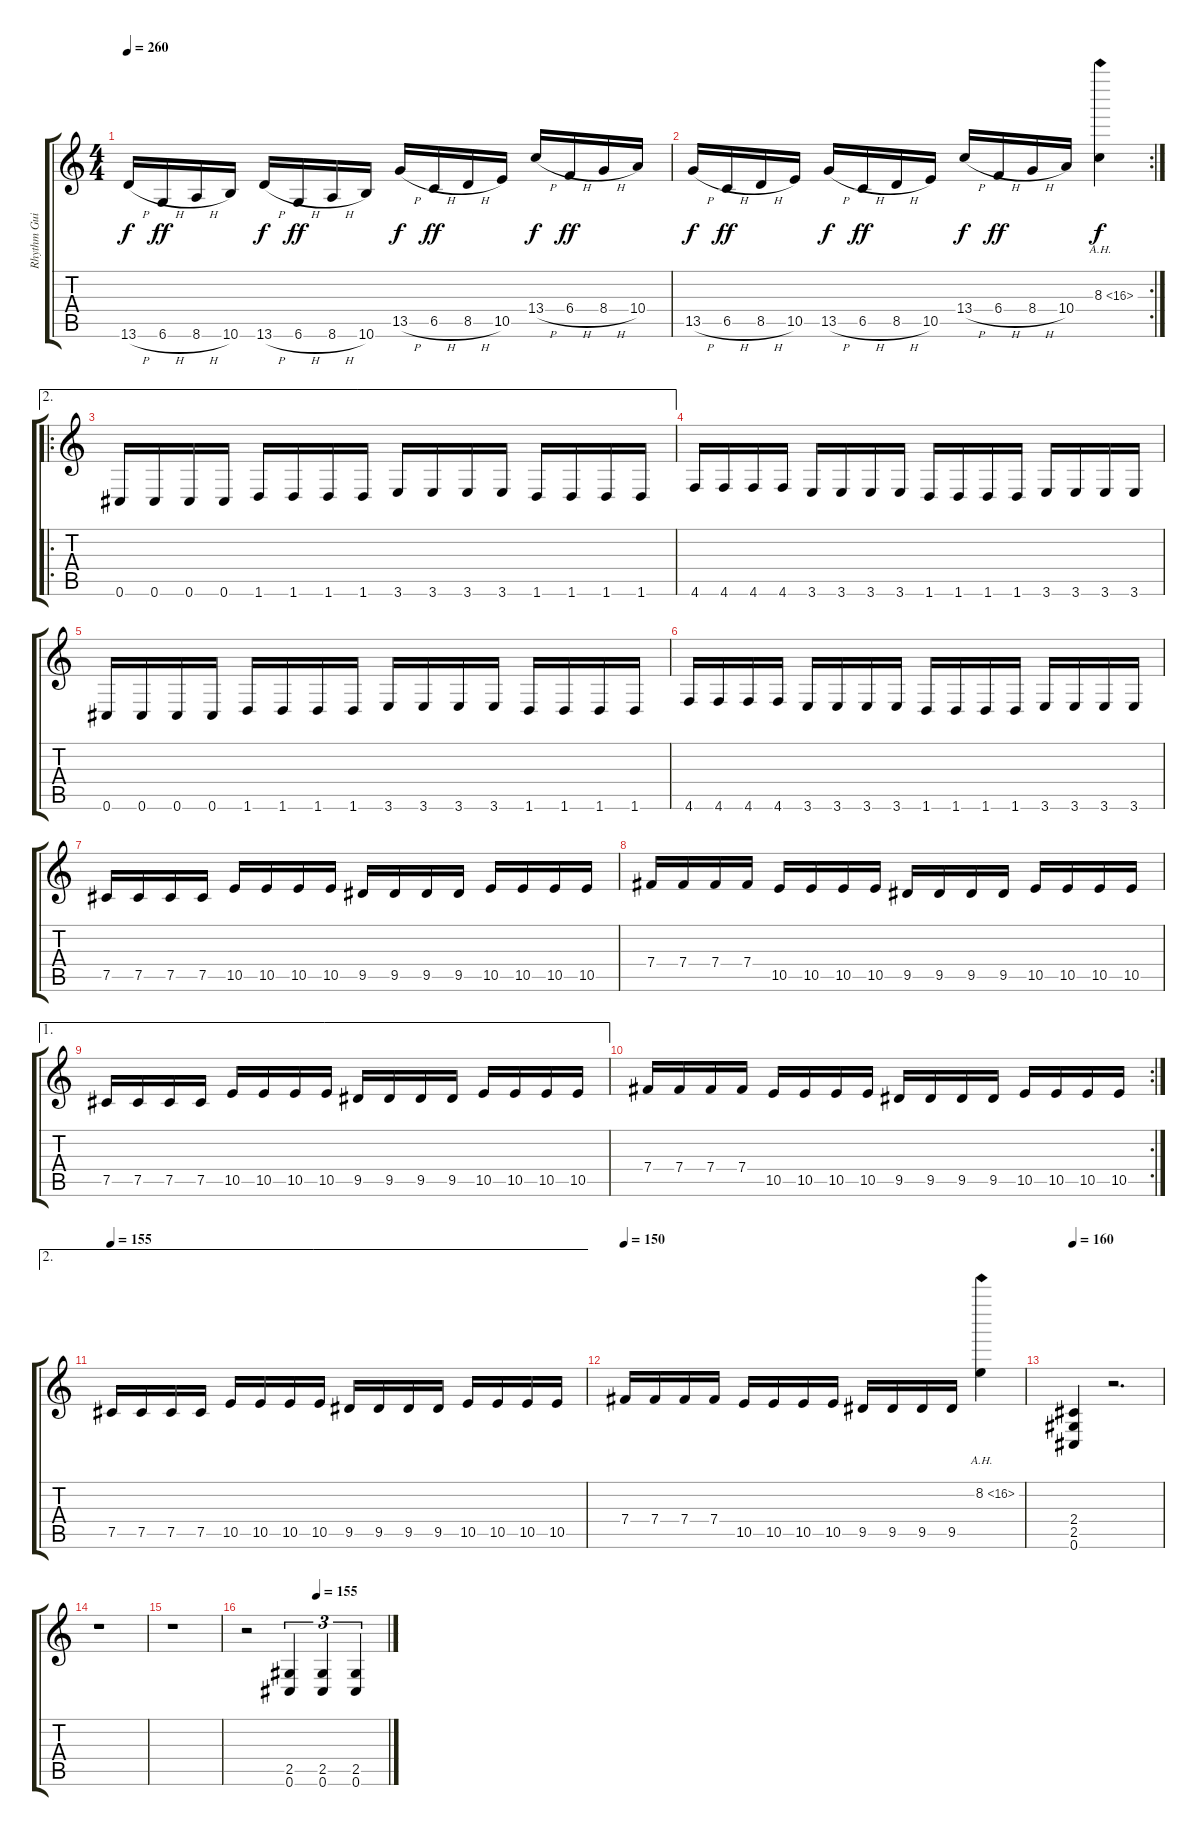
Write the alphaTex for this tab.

\track ("Rhythm Guitar" "Rhythm Gui") {instrument overdrivenguitar}
\staff {score tabs}
\tuning (Db4 Ab3 E3 B2 Gb2 Db2) {hide}
\ts (4 4)
\tempo 260
\clef g2
\ks c
13.6{h}.16{dy f} 6.6{h}.16{dy ff} 8.6{h}.16 10.6.16 13.6{h}.16{dy f} 6.6{h}.16{dy ff} 8.6{h}.16 10.6.16 13.5{h}.16{dy f} 6.5{h}.16{dy ff} 8.5{h}.16 10.5.16 13.4{h}.16{dy f} 6.4{h}.16{dy ff} 8.4{h}.16 10.4.16 |
\rc 2
13.5{h}.16{dy f} 6.5{h}.16{dy ff} 8.5{h}.16 10.5.16 13.5{h}.16{dy f} 6.5{h}.16{dy ff} 8.5{h}.16 10.5.16 13.4{h}.16{dy f} 6.4{h}.16{dy ff} 8.4{h}.16 10.4.16 8.3{ah 8}.4{dy f} |
\ae 2
\ro
0.6.16 0.6.16 0.6.16 0.6.16 1.6.16 1.6.16 1.6.16 1.6.16 3.6.16 3.6.16 3.6.16 3.6.16 1.6.16 1.6.16 1.6.16 1.6.16 |
4.6.16 4.6.16 4.6.16 4.6.16 3.6.16 3.6.16 3.6.16 3.6.16 1.6.16 1.6.16 1.6.16 1.6.16 3.6.16 3.6.16 3.6.16 3.6.16 |
0.6.16 0.6.16 0.6.16 0.6.16 1.6.16 1.6.16 1.6.16 1.6.16 3.6.16 3.6.16 3.6.16 3.6.16 1.6.16 1.6.16 1.6.16 1.6.16 |
4.6.16 4.6.16 4.6.16 4.6.16 3.6.16 3.6.16 3.6.16 3.6.16 1.6.16 1.6.16 1.6.16 1.6.16 3.6.16 3.6.16 3.6.16 3.6.16 |
7.5.16 7.5.16 7.5.16 7.5.16 10.5.16 10.5.16 10.5.16 10.5.16 9.5.16 9.5.16 9.5.16 9.5.16 10.5.16 10.5.16 10.5.16 10.5.16 |
7.4.16 7.4.16 7.4.16 7.4.16 10.5.16 10.5.16 10.5.16 10.5.16 9.5.16 9.5.16 9.5.16 9.5.16 10.5.16 10.5.16 10.5.16 10.5.16 |
\ae 1
7.5.16 7.5.16 7.5.16 7.5.16 10.5.16 10.5.16 10.5.16 10.5.16 9.5.16 9.5.16 9.5.16 9.5.16 10.5.16 10.5.16 10.5.16 10.5.16 |
\rc 2
7.4.16 7.4.16 7.4.16 7.4.16 10.5.16 10.5.16 10.5.16 10.5.16 9.5.16 9.5.16 9.5.16 9.5.16 10.5.16 10.5.16 10.5.16 10.5.16 |
\ae 2
\tempo 155
7.5.16 7.5.16 7.5.16 7.5.16 10.5.16 10.5.16 10.5.16 10.5.16 9.5.16 9.5.16 9.5.16 9.5.16 10.5.16 10.5.16 10.5.16 10.5.16 |
\tempo 150
7.4.16 7.4.16 7.4.16 7.4.16 10.5.16 10.5.16 10.5.16 10.5.16 9.5.16 9.5.16 9.5.16 9.5.16 8.2{ah 8}.4 |
\tempo 160
(2.4 2.5 0.6).4 r.2{d} |
r.1 |
r.1 |
\tempo (155 0.5)
r.2 (2.5 0.6).4{tu (3 2)} (2.5 0.6).4{tu (3 2)} (2.5 0.6).4{tu (3 2)}
